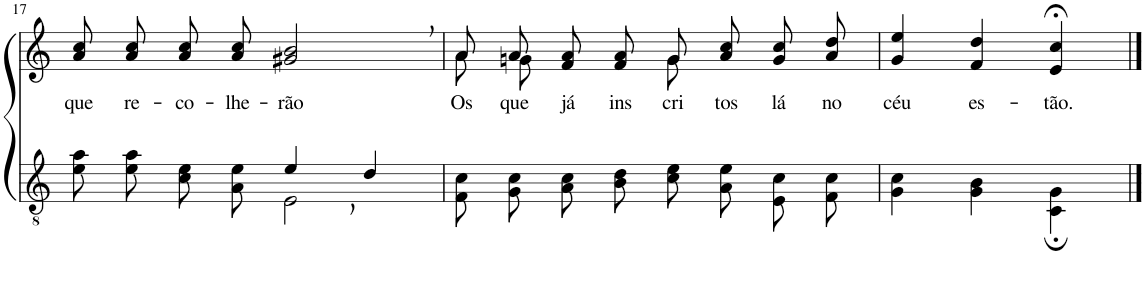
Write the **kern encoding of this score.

**kern	**kern	**text
*part2	*part1	*part1
*staff2	*staff1	*staff1
*I"Parte III e IV	*I"Parte I e II	*
!!LO:PB:g=z
*clefGv2	*clefG2	*
*Trd3c5	*Trd3c5	*
*k[]	*k[]	*
*M4/4	*M4/4	*
=17	=17	=17
*^	*	*
!	!	!	!LO:LY:b
2ryy	8e\ 8a\L	8a\ 8cc\L	que
!	!	!	!LO:LY:b
.	8e\ 8a\J	8a\ 8cc\J	re-
!	!	!	!LO:LY:b
.	8c\ 8e\L	8a\ 8cc\L	-co-
!	!	!	!LO:LY:b
.	8A\ 8e\J	8a\ 8cc\J	-lhe-
!	!	!	!LO:LY:b
4e,/	2E\	2g#X/, 2b/,	-rão
4d/	.	.	.
*v	*v	*	*
=18	=18	=18
*	*^	*
!	!	!	!LO:LY:b
8F/ 8c/L	8a/L	8a\	Os
!	!	!	!LO:LY:b
8G/ 8c/J	8a/J	8gn\L	que
!	!	!	!LO:LY:b
8A\ 8c\L	8f/ 8a/L	4ryy	já
!	!	!	!LO:LY:b
8B\ 8d\J	8f/ 8a/J	.	ins-
!	!	!	!LO:LY:b
8c\ 8e\L	8g/L	8g\J	-cri-
!	!	!	!LO:LY:b
8A\ 8e\J	8a/ 8cc/J	4.ryy	-tos
!	!	!	!LO:LY:b
8E/ 8c/L	8g\ 8cc\L	.	lá
!	!	!	!LO:LY:b
8F/ 8c/J	8a\ 8dd\J	.	no
*	*v	*v	*
=19	=19	=19
!	!	!LO:LY:b
4G\ 4c\	4g/ 4ee/	céu
!	!	!LO:LY:b
4G\ 4B\	4f/ 4dd/	es-
!	!	!LO:LY:b
4C\; 4G\;	4e/;< 4cc/;<	-tão.
==	==	==
*-	*-	*-
